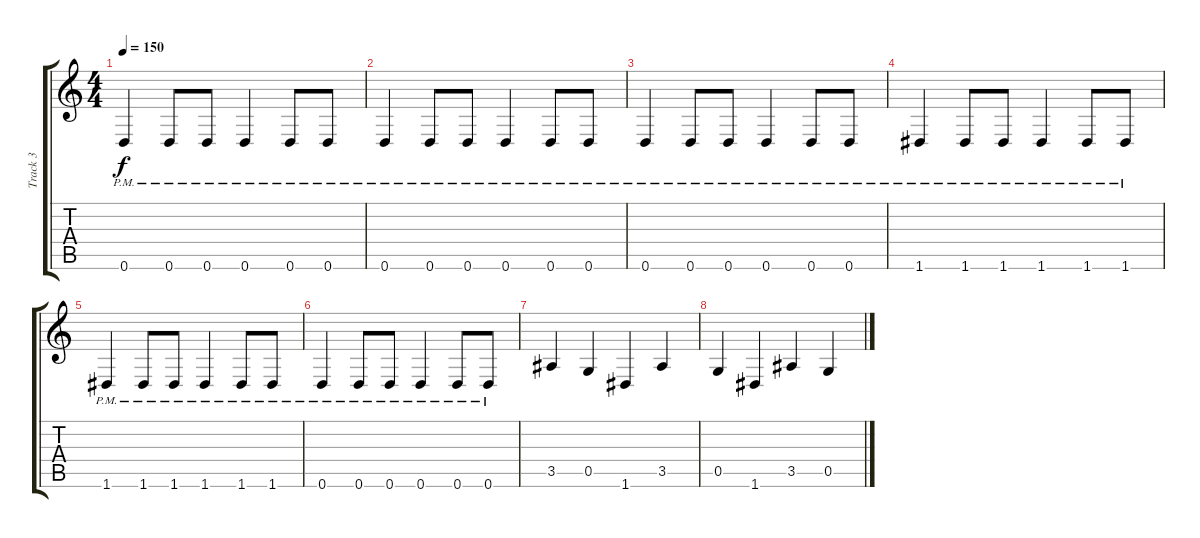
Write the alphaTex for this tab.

\track ("Track 3" "Track 3") {instrument distortionguitar}
\staff {score tabs}
\tuning (D4 A3 F3 C3 G2 D2) {hide}
\ts (4 4)
\tempo 150
\clef g2
\ks c
0.6{pm}.4{dy f} 0.6{pm}.8 0.6{pm}.8 0.6{pm}.4 0.6{pm}.8 0.6{pm}.8 |
0.6{pm}.4 0.6{pm}.8 0.6{pm}.8 0.6{pm}.4 0.6{pm}.8 0.6{pm}.8 |
0.6{pm}.4 0.6{pm}.8 0.6{pm}.8 0.6{pm}.4 0.6{pm}.8 0.6{pm}.8 |
1.6{pm}.4 1.6{pm}.8 1.6{pm}.8 1.6{pm}.4 1.6{pm}.8 1.6{pm}.8 |
1.6{pm}.4 1.6{pm}.8 1.6{pm}.8 1.6{pm}.4 1.6{pm}.8 1.6{pm}.8 |
0.6{pm}.4 0.6{pm}.8 0.6{pm}.8 0.6{pm}.4 0.6{pm}.8 0.6{pm}.8 |
3.5.4 0.5.4 1.6.4 3.5.4 |
0.5.4 1.6.4 3.5.4 0.5.4
